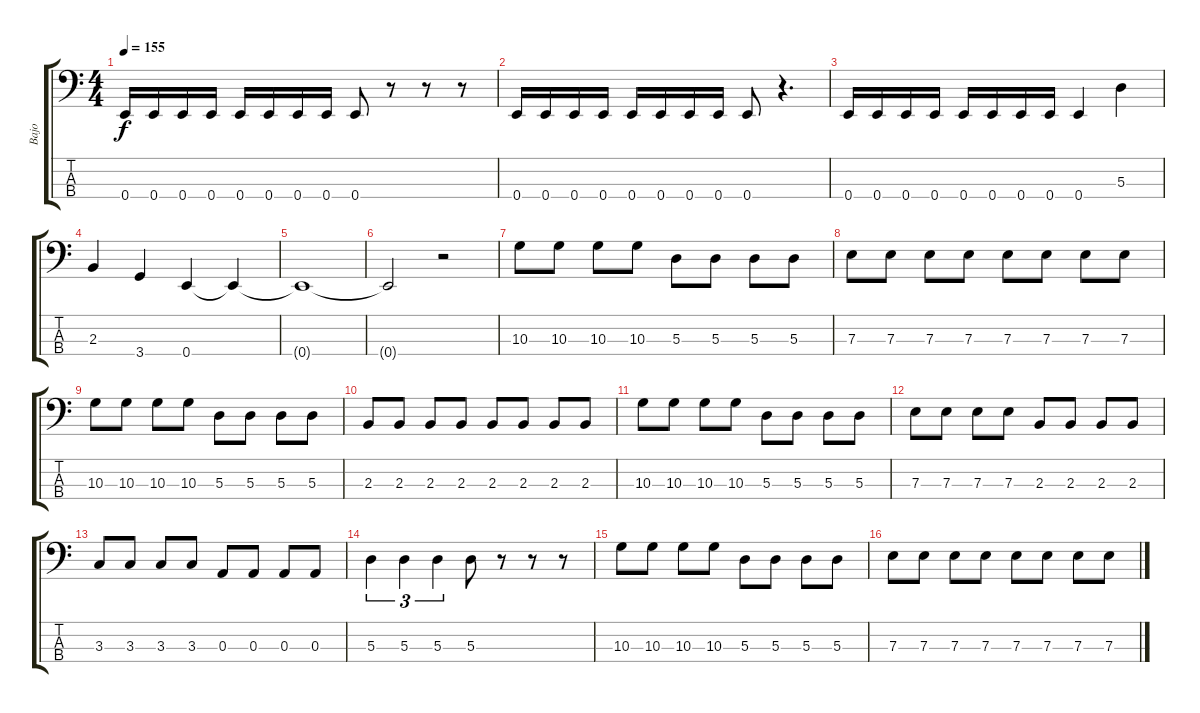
\track ("Bajo" "Bajo") {instrument electricbassfinger}
\staff {score tabs}
\tuning (G2 D2 A1 E1) {hide}
\ts (4 4)
\tempo 155
\clef f4
\ks c
0.4.16{dy f instrument electricbassfinger} 0.4.16 0.4.16 0.4.16 0.4.16 0.4.16 0.4.16 0.4.16 0.4.8 r.8 r.8 r.8 |
0.4.16 0.4.16 0.4.16 0.4.16 0.4.16 0.4.16 0.4.16 0.4.16 0.4.8 r.4{d} |
0.4.16 0.4.16 0.4.16 0.4.16 0.4.16 0.4.16 0.4.16 0.4.16 0.4.4 5.3.4 |
2.3.4 3.4.4 0.4.4 0.4{t}.4 |
0.4{t}.1 |
0.4{t}.2 r.2 |
10.3.8 10.3.8 10.3.8 10.3.8 5.3.8 5.3.8 5.3.8 5.3.8 |
7.3.8 7.3.8 7.3.8 7.3.8 7.3.8 7.3.8 7.3.8 7.3.8 |
10.3.8 10.3.8 10.3.8 10.3.8 5.3.8 5.3.8 5.3.8 5.3.8 |
2.3.8 2.3.8 2.3.8 2.3.8 2.3.8 2.3.8 2.3.8 2.3.8 |
10.3.8 10.3.8 10.3.8 10.3.8 5.3.8 5.3.8 5.3.8 5.3.8 |
7.3.8 7.3.8 7.3.8 7.3.8 2.3.8 2.3.8 2.3.8 2.3.8 |
3.3.8 3.3.8 3.3.8 3.3.8 0.3.8 0.3.8 0.3.8 0.3.8 |
5.3.4{tu (3 2)} 5.3.4{tu (3 2)} 5.3.4{tu (3 2)} 5.3.8 r.8 r.8 r.8 |
10.3.8 10.3.8 10.3.8 10.3.8 5.3.8 5.3.8 5.3.8 5.3.8 |
7.3.8 7.3.8 7.3.8 7.3.8 7.3.8 7.3.8 7.3.8 7.3.8
